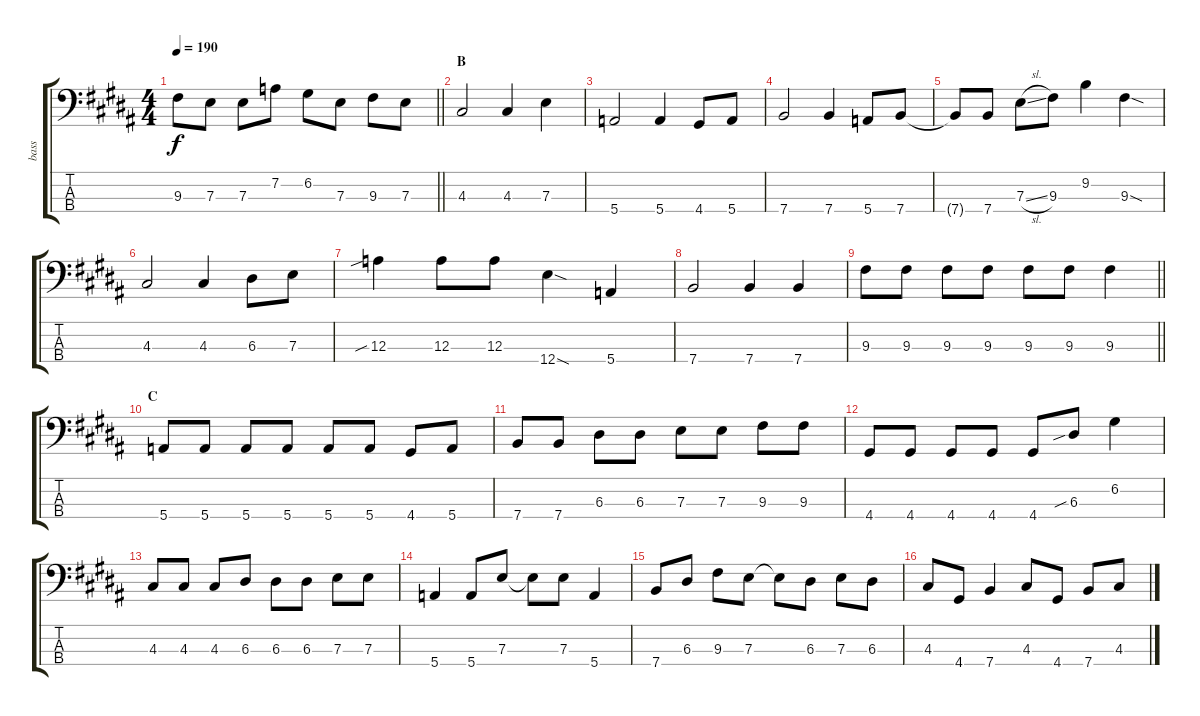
\track ("bass" "bass") {instrument electricbasspick}
\staff {score tabs}
\tuning (G2 D2 A1 E1) {hide}
\ts (4 4)
\tempo 190
\clef f4
\barLineRight lightlight
\ks b
9.3.8{dy f} 7.3.8 7.3.8 7.2.8 6.2.8 7.3.8 9.3.8 7.3.8 |
\section ("" "B")
4.3.2 4.3.4 7.3.4 |
5.4.2 5.4.4 4.4.8 5.4.8 |
7.4.2 7.4.4 5.4.8 7.4.8 |
7.4{t}.8 7.4.8 7.3{sl}.8 9.3.8 9.2.4 9.3{sod}.4 |
4.3.2 4.3.4 6.3.8 7.3.8 |
12.3{sib}.4 12.3.8 12.3.8 12.4{sod}.4 5.4.4 |
7.4.2 7.4.4 7.4.4 |
\barLineRight lightlight
9.3.8 9.3.8 9.3.8 9.3.8 9.3.8 9.3.8 9.3.4 |
\section ("" "C")
5.4.8 5.4.8 5.4.8 5.4.8 5.4.8 5.4.8 4.4.8 5.4.8 |
7.4.8 7.4.8 6.3.8 6.3.8 7.3.8 7.3.8 9.3.8 9.3.8 |
4.4.8 4.4.8 4.4.8 4.4.8 4.4.8 6.3{sib}.8 6.2.4 |
4.3.8 4.3.8 4.3.8 6.3.8 6.3.8 6.3.8 7.3.8 7.3.8 |
5.4.4 5.4.8 7.3.8 7.3{t}.8 7.3.8 5.4.4 |
7.4.8 6.3.8 9.3.8 7.3.8 7.3{t}.8 6.3.8 7.3.8 6.3.8 |
4.3.8 4.4.8 7.4.4 4.3.8 4.4.8 7.4.8 4.3.8
